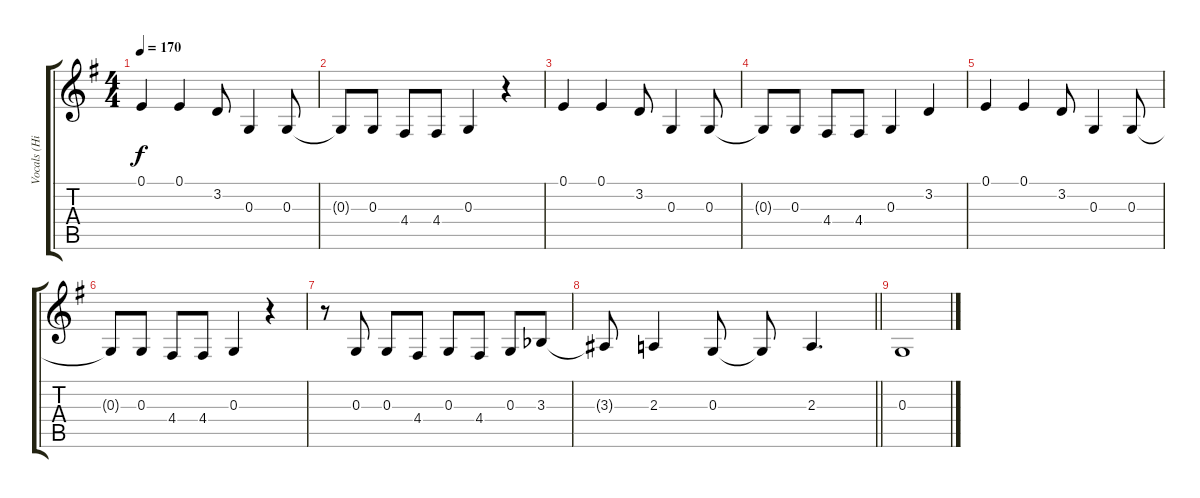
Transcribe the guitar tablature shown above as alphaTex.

\track ("Vocals (Hirasawa Yui)" "Vocals (Hi") {instrument altosax}
\staff {score tabs}
\tuning (E4 B3 G3 D3 A2 E2) {hide}
\ts (4 4)
\tempo 170
\clef g2
\ks g
0.1.4{dy f} 0.1.4 3.2.8 0.3.4 0.3.8 |
0.3{t}.8 0.3.8 4.4.8 4.4.8 0.3.4 r.4 |
0.1.4 0.1.4 3.2.8 0.3.4 0.3.8 |
0.3{t}.8 0.3.8 4.4.8 4.4.8 0.3.4 3.2.4 |
0.1.4 0.1.4 3.2.8 0.3.4 0.3.8 |
0.3{t}.8 0.3.8 4.4.8 4.4.8 0.3.4 r.4 |
r.8 0.3.8 0.3.8 4.4.8 0.3.8 4.4.8 0.3.8 3.3{acc b}.8 |
\barLineRight lightlight
3.3{t}.8 2.3.4 0.3.8 0.3{t}.8 2.3.4{d} |
0.3.1
